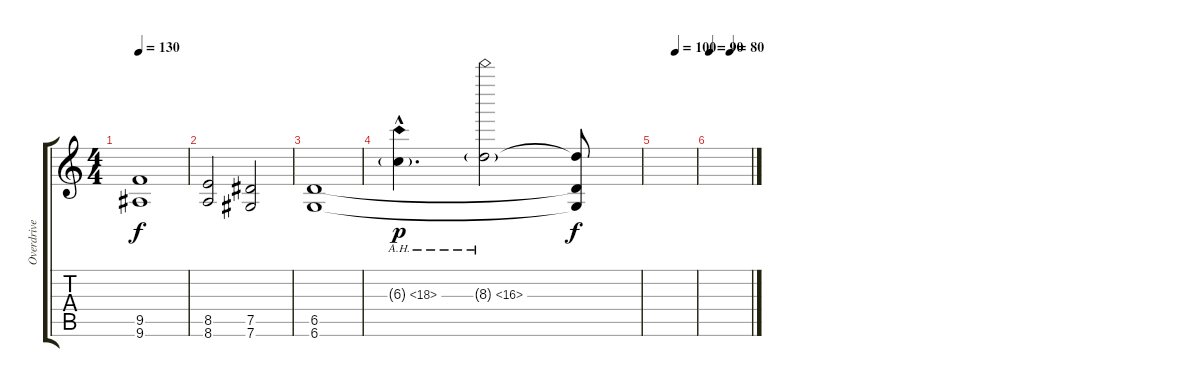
\track ("Overdrive" "Overdrive") {instrument overdrivenguitar}
\staff {score tabs}
\tuning (Eb4 Bb3 Gb3 Db3 Ab2 Db2) {hide}
\ts (4 4)
\tempo 130
\clef g2
\ks c
(9.5 9.6).1{dy f} |
(8.5 8.6).2 (7.5 7.6).2 |
(6.5 6.6).1 |
6.3{ah 12 g hac}.4{d dy p} 8.3{ah 8 g}.2 (8.3{t} 6.5{t} 6.6{t}).8{dy f} |
\tempo (100 0.5)
|
\tempo 90
\tempo (80 0.5)
